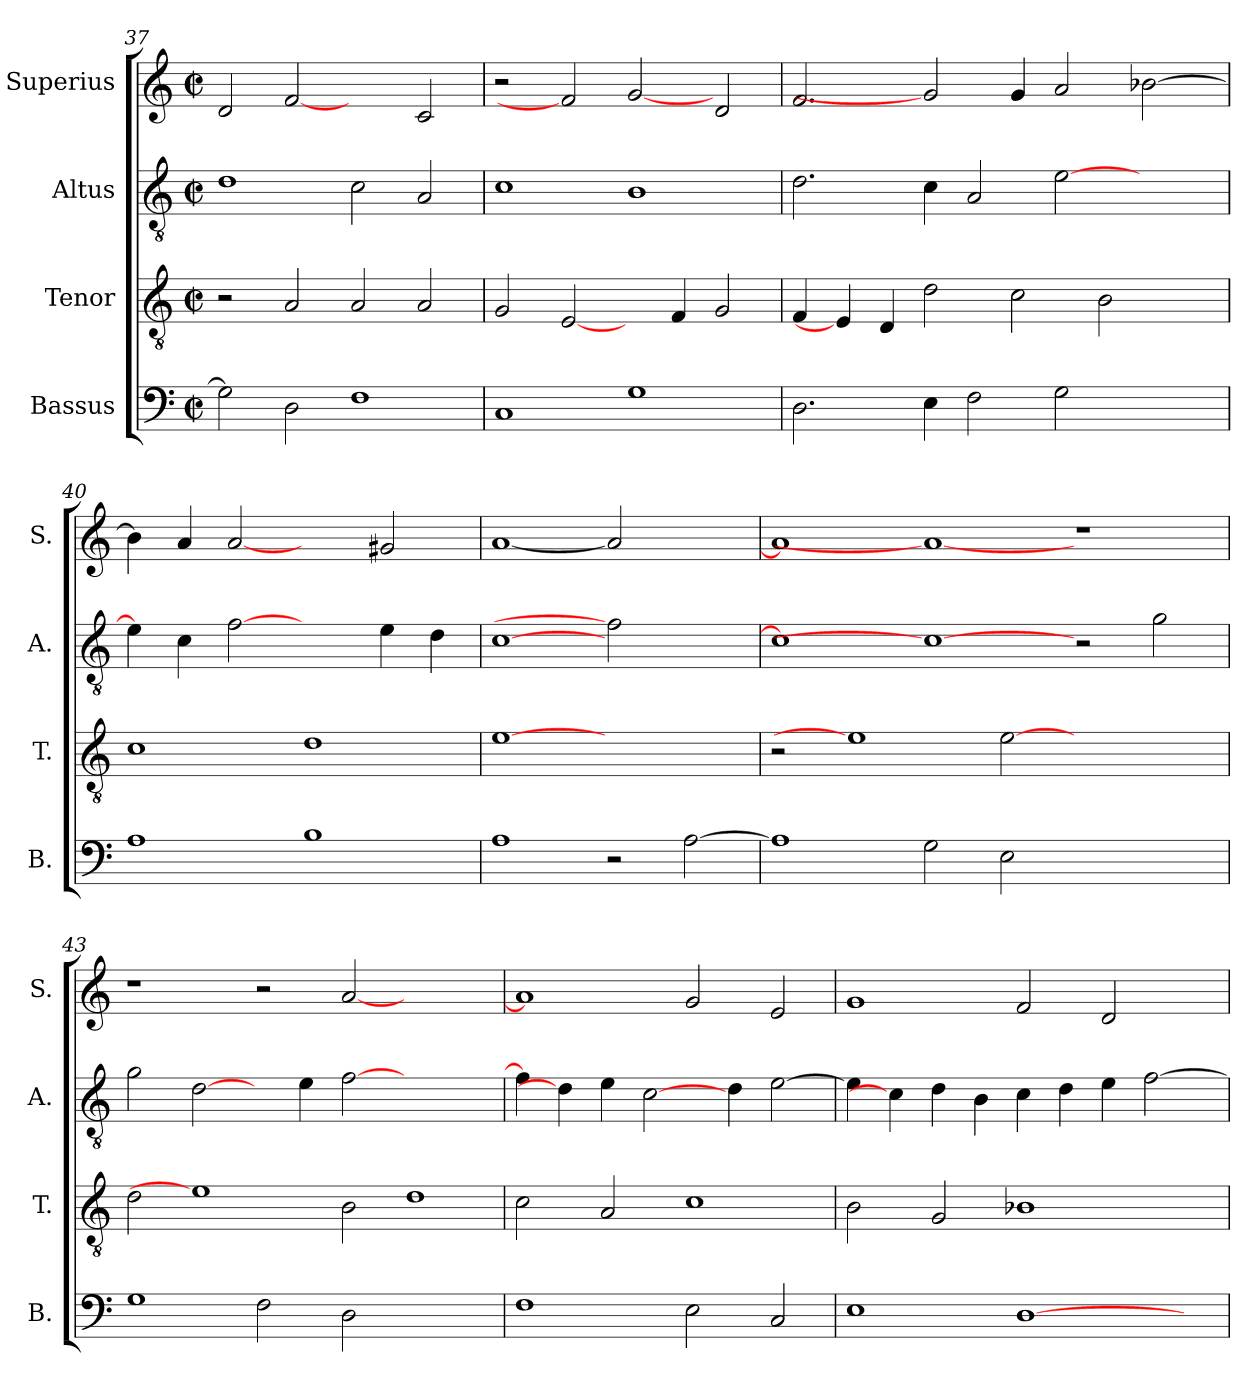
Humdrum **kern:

**kern	**kern	**kern	**kern
*part4	*part3	*part2	*part1
*staff4	*staff3	*staff2	*staff1
*I"Bassus	*I"Tenor	*I"Altus	*I"Superius
*I'B.	*I'T.	*I'A.	*I'S.
*clefF4	*clefGv2	*clefGv2	*clefG2
*	*ITrd7c12	*ITrd7c12	*
*k[]	*k[]	*k[]	*k[]
*C:	*C:	*C:	*C:
*M2/2	*M2/2	*M2/2	*M2/2
*met(c|)	*met(c|)	*met(c|)	*met(c|)
=37	=37	=37	=37
2Gi\]	2r	1Di	2di/
2Di\	2AAi/	.	[2fi
1Fi	2AAi/	2Ci\	2ryy
.	2AAi/	2AAi/	2ci/
=38	=38	=38	=38
1Ci	2GGi/	1Ci	2r
.	[2EEi/	.	2fi]
1Gi	4ryy	1BBi	[2gi
.	4FFi/	.	.
.	2GGi/	.	2di/
=39	=39	=39	=39
2.Di\	4FFi/	2.Di\	2.fi/
.	4EEi/]	.	.
.	4DDi/	.	.
4Ei\	2Di\	4Ci\	2gi]
2Fi\	.	2AAi/	.
.	2Ci\	.	4gi/
2Gi\	.	[>2Ei\	2ai/
.	2BBi\	.	.
2ryy	.	2ryy	[>2b-Xi\
.	4ryy	.	.
!!LO:LB:g=z
=40	=40	=40	=40
1Ai	1Ci	4Ei\]	4b-i\]
.	.	4Ci\	4ai/
.	.	[2Fi	[2ai
1Bi	1Di	2ryy	2ryy
.	.	4Ei\	2g#Xi/
.	.	4Di\	.
=41	=41	=41	=41
1Ai	[1Ei	[>1Ci	[<1ai
2r	1ryy	2Fi]	2ai]
[>2Ai\	.	2ryy	2ryy
=42	=42	=42	=42
1Ai]	2r	1Ci]	1ai]
.	1Ei]	.	.
2Gi\	.	1Ci_	1ai_
2Ei\	[2Ei	.	.
1ryy	1ryy	2r	1r
.	.	2Gi\	.
=43	=43	=43	=43
1Gi	2Di\	2Gi\	1r
.	1Ei]	[2Di\	.
2Fi\	.	4ryy	2r
.	.	4Ei\	.
2Di\	2BBi\	[>2Fi\	[<2ai/
1ryy	1Di	1ryy	1ryy
=44	=44	=44	=44
1Fi	2Ci\	4Fi\]	1ai]
.	.	4Di\]	.
.	2AAi/	4Ei\	.
.	.	[2Ci\	.
2Ei\	1Ci	.	2gi/
.	.	4Di\	.
2Ci/	.	[>2Ei\	2ei/
!!LO:PB:g=z
=45	=45	=45	=45
1Ei	2BBi\	4Ei\]	1gi
.	.	4Ci\]	.
.	2GGi/	4Di\	.
.	.	4BBi\	.
[>1Di	1BB-Xi	4Ci\	2fi/
.	.	4Di\	.
.	.	4Ei\	2di/
.	.	[>2Fi\	.
4ryy	4ryy	.	4ryy
=	=	=	=
*-	*-	*-	*-
